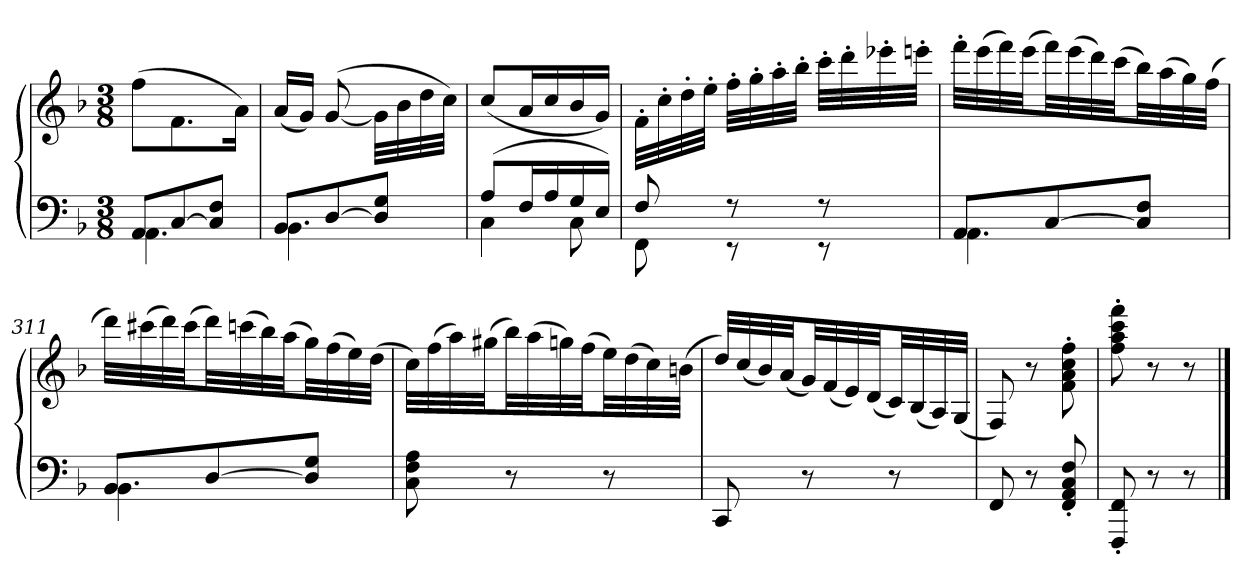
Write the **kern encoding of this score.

**kern	**kern
*part1	*part1
*staff2	*staff1
*clefF4	*clefG2
*k[b-]	*k[b-]
*F:	*F:
*M3/8	*M3/8
=	=
*^	*
8AAL	4.AA	(8ffL
[8C	.	8.f
8C] 8FJ	.	.
.	.	16aJk)
=307	=307	=307
8BB-L	4.BB-	(16aLL
.	.	16gJJ)
[8D	.	([8g
8D] 8GJ	.	32gLLL]
.	.	32b-
.	.	32dd
.	.	32ccJJJ)
=308	=308	=308
(8AL	4C	(8ccL
16FL	.	16aL
16A	.	16cc
16G	8C	16b-
16EJJ)	.	16gJJ)
=309	=309	=309
8F	8FF	32f'LLL
.	.	32cc'
.	.	32dd'
.	.	32ee'JJJ
8r	8r	32ff'LLL
.	.	32gg'
.	.	32aa'
.	.	32bb-'JJJ
8r	8r	32ccc'LLL
.	.	32ddd'
.	.	32eee-X'
.	.	32eeen'JJJ
=310	=310	=310
8AAL	4.AA	32fff'LLL
.	.	(32eee
.	.	32fff)
.	.	(32eeeJJ
[8C	.	32fffLL)
.	.	(32eee
.	.	32ddd)
.	.	(32cccJJ
8C] 8FJ	.	32bb-LL)
.	.	(32aa
.	.	32gg)
.	.	(32ffJJJ
=311	=311	=311
8BB-L	4.BB-	32dddLLL)
.	.	(32ccc#X
.	.	32ddd)
.	.	(32ccc#JJ
[8D	.	32dddLL)
.	.	(32cccn
.	.	32bb-)
.	.	(32aaJJ
8D] 8GJ	.	32ggLL)
.	.	(32ff
.	.	32ee)
.	.	(32ddJJJ
*v	*v	*
=312	=312
8C 8F 8A	32ccLLL)
.	(32ff
.	32aa)
.	(32gg#XJJ
8r	32bb-LL)
.	(32aa
.	32ggn)
.	(32ffJJ
8r	32eeLL)
.	(32dd
.	32cc)
.	(32bnJJJ
=313	=313
8CC	32ddLLL)
.	(32cc
.	32b-)
.	(32aJJ
8r	32gLL)
.	(32f
.	32e)
.	(32dJJ
8r	32cLL)
.	(32B-
.	32A)
.	(32GJJJ
=314	=314
8FF	8F)
8r	8r
8FF' 8AA' 8C' 8F'	8f' 8a' 8cc' 8ff'
=315	=315
8FFF' 8FF'	8ff' 8aa' 8ccc' 8fff'
8r	8r
8r	8r
==	==
*-	*-
